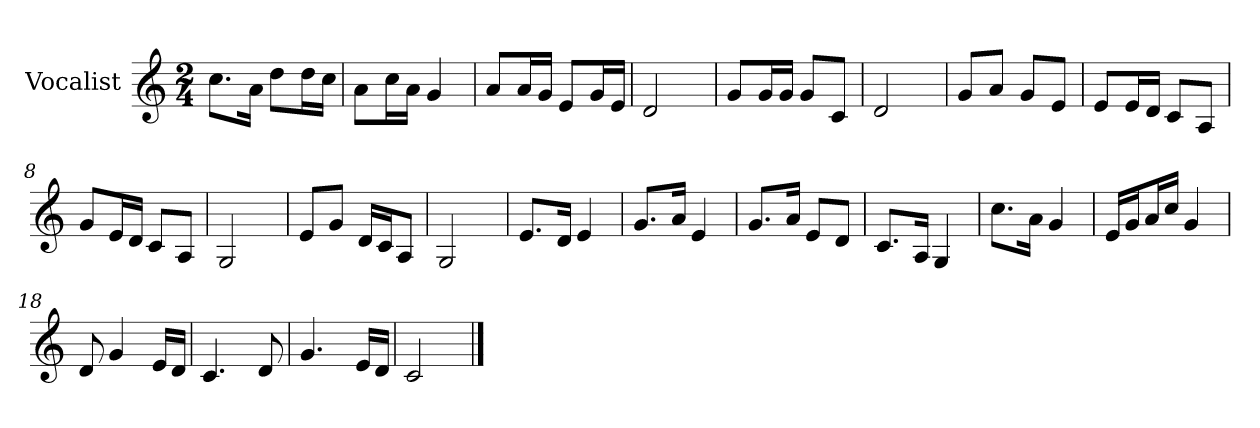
**kern
*part1
*staff1
*I"Vocalist
*k[]
*C:
*M2/4
=
8.ccL
16aJk
8ddL
16ddL
16ccJJ
=1
8aL
16ccL
16aJJ
4g
=2
8aL
16aL
16gJJ
8eL
16gL
16eJJ
=3
2d
=4
8gL
16gL
16gJJ
8gL
8cJ
=5
2d
=6
8gL
8aJ
8gL
8eJ
=7
8eL
16eL
16dJJ
8cL
8AJ
=8
8gL
16eL
16dJJ
8cL
8AJ
=9
2G
=10
8eL
8gJ
16dLL
16cJ
8AJ
=11
2G
=12
8.eL
16dJk
4e
=13
8.gL
16aJk
4e
=14
8.gL
16aJk
8eL
8dJ
=15
8.cL
16AJk
4G
=16
8.ccL
16aJk
4g
=17
16eLL
16gJ
16aL
16ccJJ
4g
=18
8d
4g
16eLL
16dJJ
=19
4.c
8d
=20
4.g
16eLL
16dJJ
=21
2c
==
*-
